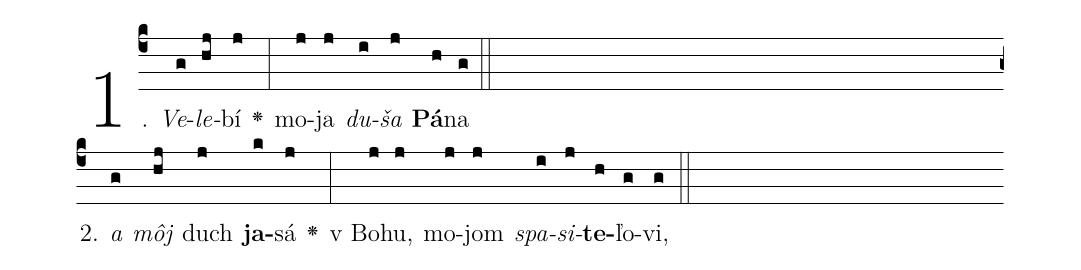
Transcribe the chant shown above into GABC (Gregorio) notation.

%%
(c4)1. <i>Ve(g)le</i>(hj)bí(j) <v>\greheightstar</v>(:) mo(j)ja(j) <i>du(i)ša</i>(j) <b>Pá</b>(h)na(g) (::Z)
2. <i>a(g) môj</i>(hj) duch(j) <b>ja</b>(k)sá(j) <v>\greheightstar</v>(:) v Bo(j)hu,(j) mo(j)jom(j) <i>spa(i)si</i>(j)<b>te</b>(h)ľo(g)vi,(g) (::)
